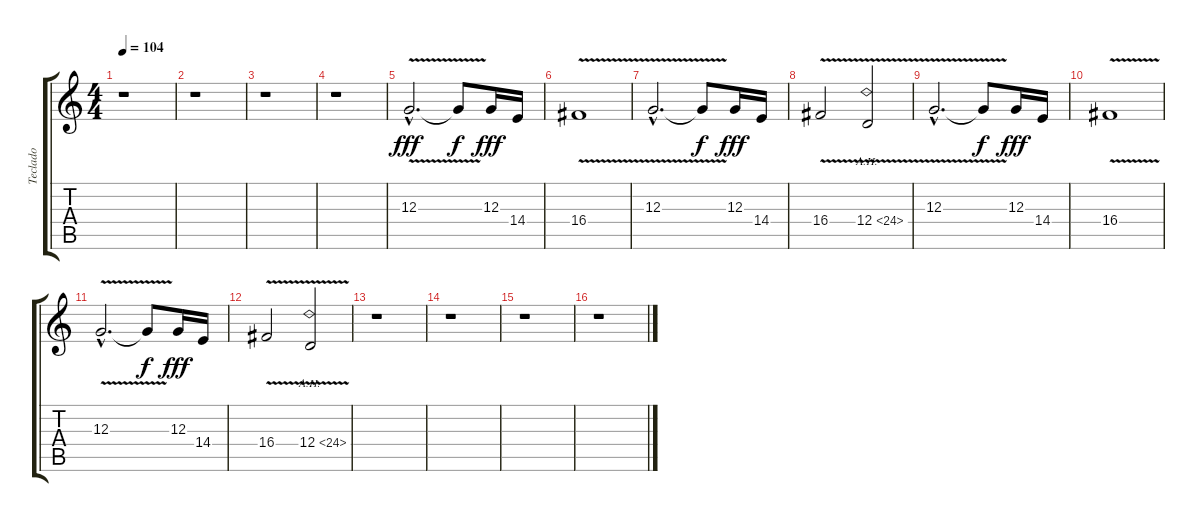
\track ("Teclado" "Teclado") {instrument choiraahs}
\staff {score tabs}
\tuning (E4 B3 G3 D3 A2 E2) {hide}
\ts (4 4)
\tempo 104
\clef g2
\ks c
r.1{dy f} |
r.1 |
r.1 |
r.1 |
12.3{v hac}.2{d dy fff} 12.3{t}.8{dy f} 12.3.16{dy fff} 14.4.16 |
16.4{v}.1 |
12.3{v hac}.2{d} 12.3{t}.8{dy f} 12.3.16{dy fff} 14.4.16 |
16.4{v}.2 12.4{ah 12 v}.2 |
12.3{v hac}.2{d} 12.3{t}.8{dy f} 12.3.16{dy fff} 14.4.16 |
16.4{v}.1 |
12.3{v hac}.2{d} 12.3{t}.8{dy f} 12.3.16{dy fff} 14.4.16 |
16.4{v}.2 12.4{ah 12 v}.2 |
r.1 |
r.1 |
r.1 |
r.1
